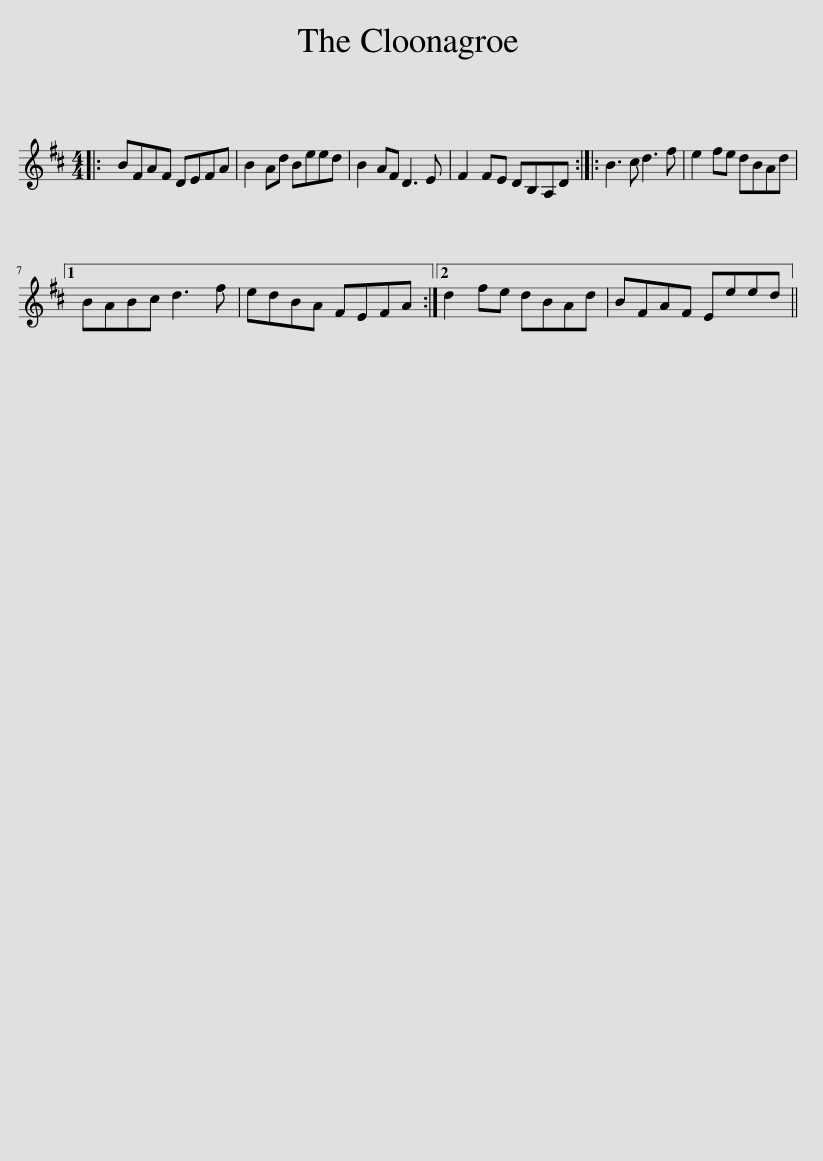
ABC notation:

X:1
L:1/8
M:4/4
I:linebreak $
K:D
V:1 treble
V:1
|: BFAF DEFA | B2 Ad Beed | B2 AF D3 E | F2 FE DB,A,D :: B3 c d3 f | %5
 e2 fe dBAd |1$ BABc d3 f | edBA FEFA :|2 d2 fe dBAd | BFAF Eeed || %10
